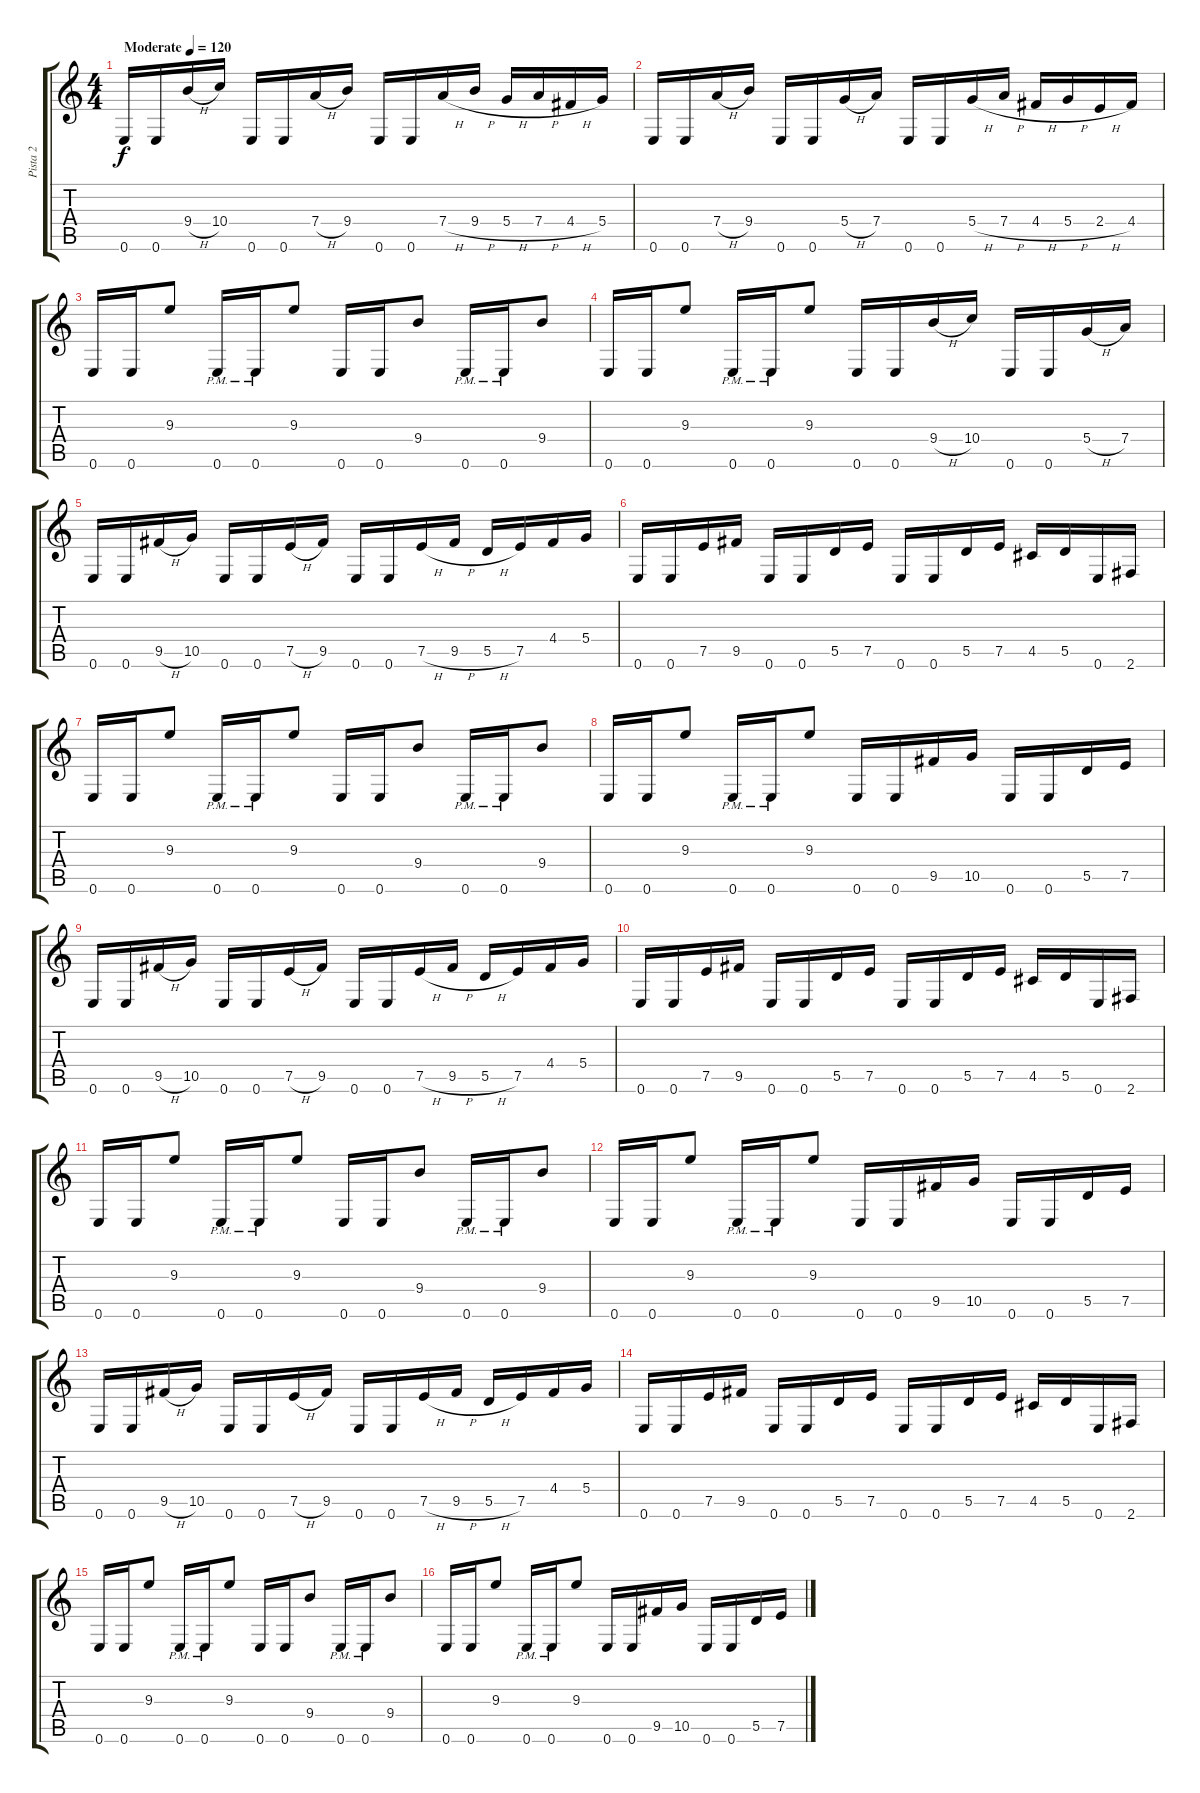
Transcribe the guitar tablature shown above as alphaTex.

\track ("Pista 2" "Pista 2") {instrument distortionguitar}
\staff {score tabs}
\tuning (E4 B3 G3 D3 A2 E2) {hide}
\ts (4 4)
\tempo (120 "Moderate")
\clef g2
\ks c
0.6.16{dy f instrument distortionguitar} 0.6.16 9.4{h}.16 10.4.16 0.6.16 0.6.16 7.4{h}.16 9.4.16 0.6.16 0.6.16 7.4{h}.16 9.4{h}.16 5.4{h}.16 7.4{h}.16 4.4{h}.16 5.4.16 |
0.6.16 0.6.16 7.4{h}.16 9.4.16 0.6.16 0.6.16 5.4{h}.16 7.4.16 0.6.16 0.6.16 5.4{h}.16 7.4{h}.16 4.4{h}.16 5.4{h}.16 2.4{h}.16 4.4.16 |
0.6.16 0.6.16 9.3.8 0.6{pm}.16 0.6{pm}.16 9.3.8 0.6.16 0.6.16 9.4.8 0.6{pm}.16 0.6{pm}.16 9.4.8 |
0.6.16 0.6.16 9.3.8 0.6{pm}.16 0.6{pm}.16 9.3.8 0.6.16 0.6.16 9.4{h}.16 10.4.16 0.6.16 0.6.16 5.4{h}.16 7.4.16 |
0.6.16 0.6.16 9.5{h}.16 10.5.16 0.6.16 0.6.16 7.5{h}.16 9.5.16 0.6.16 0.6.16 7.5{h}.16 9.5{h}.16 5.5{h}.16 7.5.16 4.4.16 5.4.16 |
0.6.16 0.6.16 7.5.16 9.5.16 0.6.16 0.6.16 5.5.16 7.5.16 0.6.16 0.6.16 5.5.16 7.5.16 4.5.16 5.5.16 0.6.16 2.6.16 |
0.6.16 0.6.16 9.3.8 0.6{pm}.16 0.6{pm}.16 9.3.8 0.6.16 0.6.16 9.4.8 0.6{pm}.16 0.6{pm}.16 9.4.8 |
0.6.16 0.6.16 9.3.8 0.6{pm}.16 0.6{pm}.16 9.3.8 0.6.16 0.6.16 9.5.16 10.5.16 0.6.16 0.6.16 5.5.16 7.5.16 |
0.6.16 0.6.16 9.5{h}.16 10.5.16 0.6.16 0.6.16 7.5{h}.16 9.5.16 0.6.16 0.6.16 7.5{h}.16 9.5{h}.16 5.5{h}.16 7.5.16 4.4.16 5.4.16 |
0.6.16 0.6.16 7.5.16 9.5.16 0.6.16 0.6.16 5.5.16 7.5.16 0.6.16 0.6.16 5.5.16 7.5.16 4.5.16 5.5.16 0.6.16 2.6.16 |
0.6.16 0.6.16 9.3.8 0.6{pm}.16 0.6{pm}.16 9.3.8 0.6.16 0.6.16 9.4.8 0.6{pm}.16 0.6{pm}.16 9.4.8 |
0.6.16 0.6.16 9.3.8 0.6{pm}.16 0.6{pm}.16 9.3.8 0.6.16 0.6.16 9.5.16 10.5.16 0.6.16 0.6.16 5.5.16 7.5.16 |
0.6.16 0.6.16 9.5{h}.16 10.5.16 0.6.16 0.6.16 7.5{h}.16 9.5.16 0.6.16 0.6.16 7.5{h}.16 9.5{h}.16 5.5{h}.16 7.5.16 4.4.16 5.4.16 |
0.6.16 0.6.16 7.5.16 9.5.16 0.6.16 0.6.16 5.5.16 7.5.16 0.6.16 0.6.16 5.5.16 7.5.16 4.5.16 5.5.16 0.6.16 2.6.16 |
0.6.16 0.6.16 9.3.8 0.6{pm}.16 0.6{pm}.16 9.3.8 0.6.16 0.6.16 9.4.8 0.6{pm}.16 0.6{pm}.16 9.4.8 |
0.6.16 0.6.16 9.3.8 0.6{pm}.16 0.6{pm}.16 9.3.8 0.6.16 0.6.16 9.5.16 10.5.16 0.6.16 0.6.16 5.5.16 7.5.16
